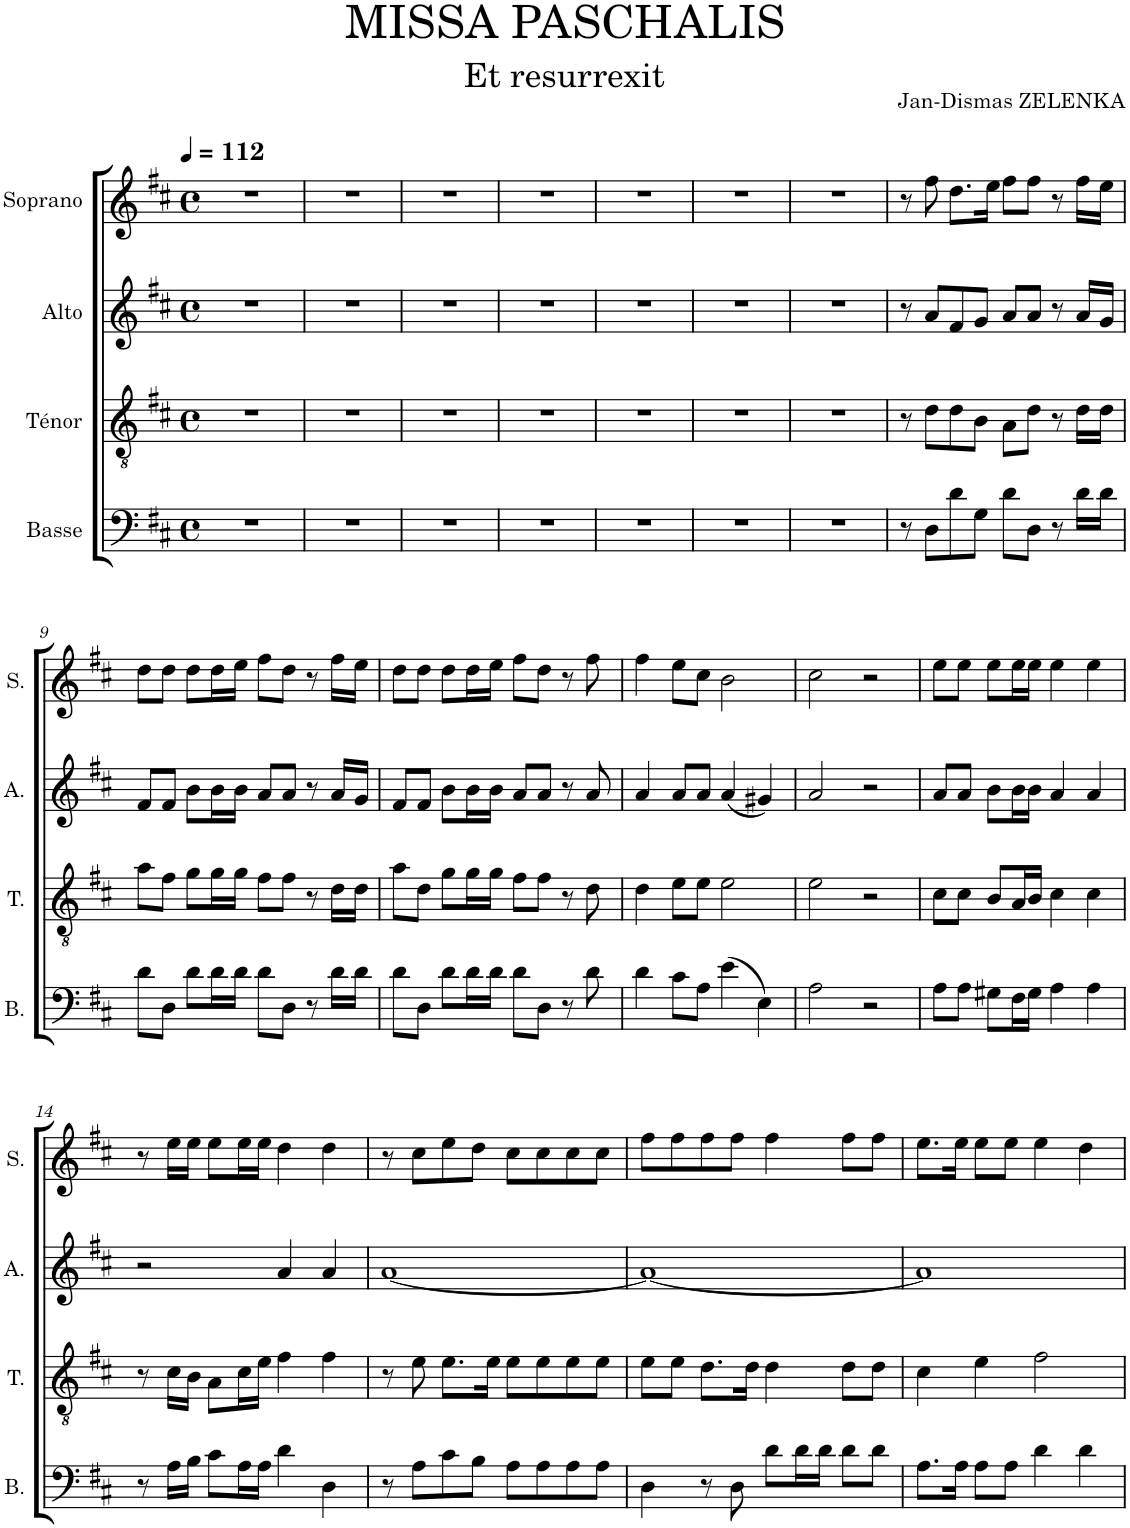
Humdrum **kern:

**kern	**kern	**kern	**kern
*part4	*part3	*part2	*part1
*staff4	*staff3	*staff2	*staff1
*I"Basse	*I"Ténor	*I"Alto	*I"Soprano
*I'B.	*I'T.	*I'A.	*I'S.
*clefF4	*clefGv2	*clefG2	*clefG2
*k[f#c#]	*k[f#c#]	*k[f#c#]	*k[f#c#]
*M4/4	*M4/4	*M4/4	*M4/4
*met(c)	*met(c)	*met(c)	*met(c)
*MM112	*MM112	*MM112	*MM112
=1	=1	=1	=1
1r	1r	1r	1r
=2	=2	=2	=2
1r	1r	1r	1r
=3	=3	=3	=3
1r	1r	1r	1r
=4	=4	=4	=4
1r	1r	1r	1r
=5	=5	=5	=5
1r	1r	1r	1r
=6	=6	=6	=6
1r	1r	1r	1r
=7	=7	=7	=7
1r	1r	1r	1r
=8	=8	=8	=8
8r	8r	8r	8r
8D\L	8d\L	8a/L	8ff#\
8d\	8d\	8f#/	8.dd\L
8G\J	8B\J	8g/J	.
.	.	.	16ee\Jk
8d\L	8A\L	8a/L	8ff#\L
8D\J	8d\J	8a/J	8ff#\J
8r	8r	8r	8r
16d\LL	16d\LL	16a/LL	16ff#\LL
16d\JJ	16d\JJ	16g/JJ	16ee\JJ
!!LO:LB:g=z
=9	=9	=9	=9
8d\L	8a\L	8f#/L	8dd\L
8D\J	8f#\J	8f#/J	8dd\J
8d\L	8g\L	8b\L	8dd\L
16d\L	16g\L	16b\L	16dd\L
16d\JJ	16g\JJ	16b\JJ	16ee\JJ
8d\L	8f#\L	8a/L	8ff#\L
8D\J	8f#\J	8a/J	8dd\J
8r	8r	8r	8r
16d\LL	16d\LL	16a/LL	16ff#\LL
16d\JJ	16d\JJ	16g/JJ	16ee\JJ
=10	=10	=10	=10
8d\L	8a\L	8f#/L	8dd\L
8D\J	8d\J	8f#/J	8dd\J
8d\L	8g\L	8b\L	8dd\L
16d\L	16g\L	16b\L	16dd\L
16d\JJ	16g\JJ	16b\JJ	16ee\JJ
8d\L	8f#\L	8a/L	8ff#\L
8D\J	8f#\J	8a/J	8dd\J
8r	8r	8r	8r
8d\	8d\	8a/	8ff#\
=11	=11	=11	=11
4d\	4d\	4a/	4ff#\
8c#\L	8e\L	8a/L	8ee\L
8A\J	8e\J	8a/J	8cc#\J
(4e\	2e\	(4a/	2b\
4E\)	.	4g#X/)	.
=12	=12	=12	=12
2A\	2e\	2a/	2cc#\
2r	2r	2r	2r
=13	=13	=13	=13
8A\L	8c#\L	8a/L	8ee\L
8A\J	8c#\J	8a/J	8ee\J
8G#X\L	8B/L	8b\L	8ee\L
16F#\L	16A/L	16b\L	16ee\L
16G#\JJ	16B/JJ	16b\JJ	16ee\JJ
4A\	4c#\	4a/	4ee\
4A\	4c#\	4a/	4ee\
!!LO:LB:g=z
=14	=14	=14	=14
8r	8r	2r	8r
16A\LL	16c#\LL	.	16ee\LL
16B\JJ	16B\JJ	.	16ee\JJ
8c#\L	8A\L	.	8ee\L
16A\L	16c#\L	.	16ee\L
16A\JJ	16e\JJ	.	16ee\JJ
4d\	4f#\	4a/	4dd\
4D\	4f#\	4a/	4dd\
=15	=15	=15	=15
8r	8r	[1a	8r
8A\L	8e\	.	8cc#\L
8c#\	8.e\L	.	8ee\
8B\J	.	.	8dd\J
.	16e\Jk	.	.
8A\L	8e\L	.	8cc#\L
8A\	8e\	.	8cc#\
8A\	8e\	.	8cc#\
8A\J	8e\J	.	8cc#\J
=16	=16	=16	=16
4D\	8e\L	1a_	8ff#\L
.	8e\J	.	8ff#\
8r	8.d\L	.	8ff#\
8D\	.	.	8ff#\J
.	16d\Jk	.	.
8d\L	4d\	.	4ff#\
16d\L	.	.	.
16d\JJ	.	.	.
8d\L	8d\L	.	8ff#\L
8d\J	8d\J	.	8ff#\J
=17	=17	=17	=17
8.A\L	4c#\	1a]	8.ee\L
16A\Jk	.	.	16ee\Jk
8A\L	4e\	.	8ee\L
8A\J	.	.	8ee\J
4d\	2f#\	.	4ee\
4d\	.	.	4dd\
=	=	=	=
*-	*-	*-	*-
